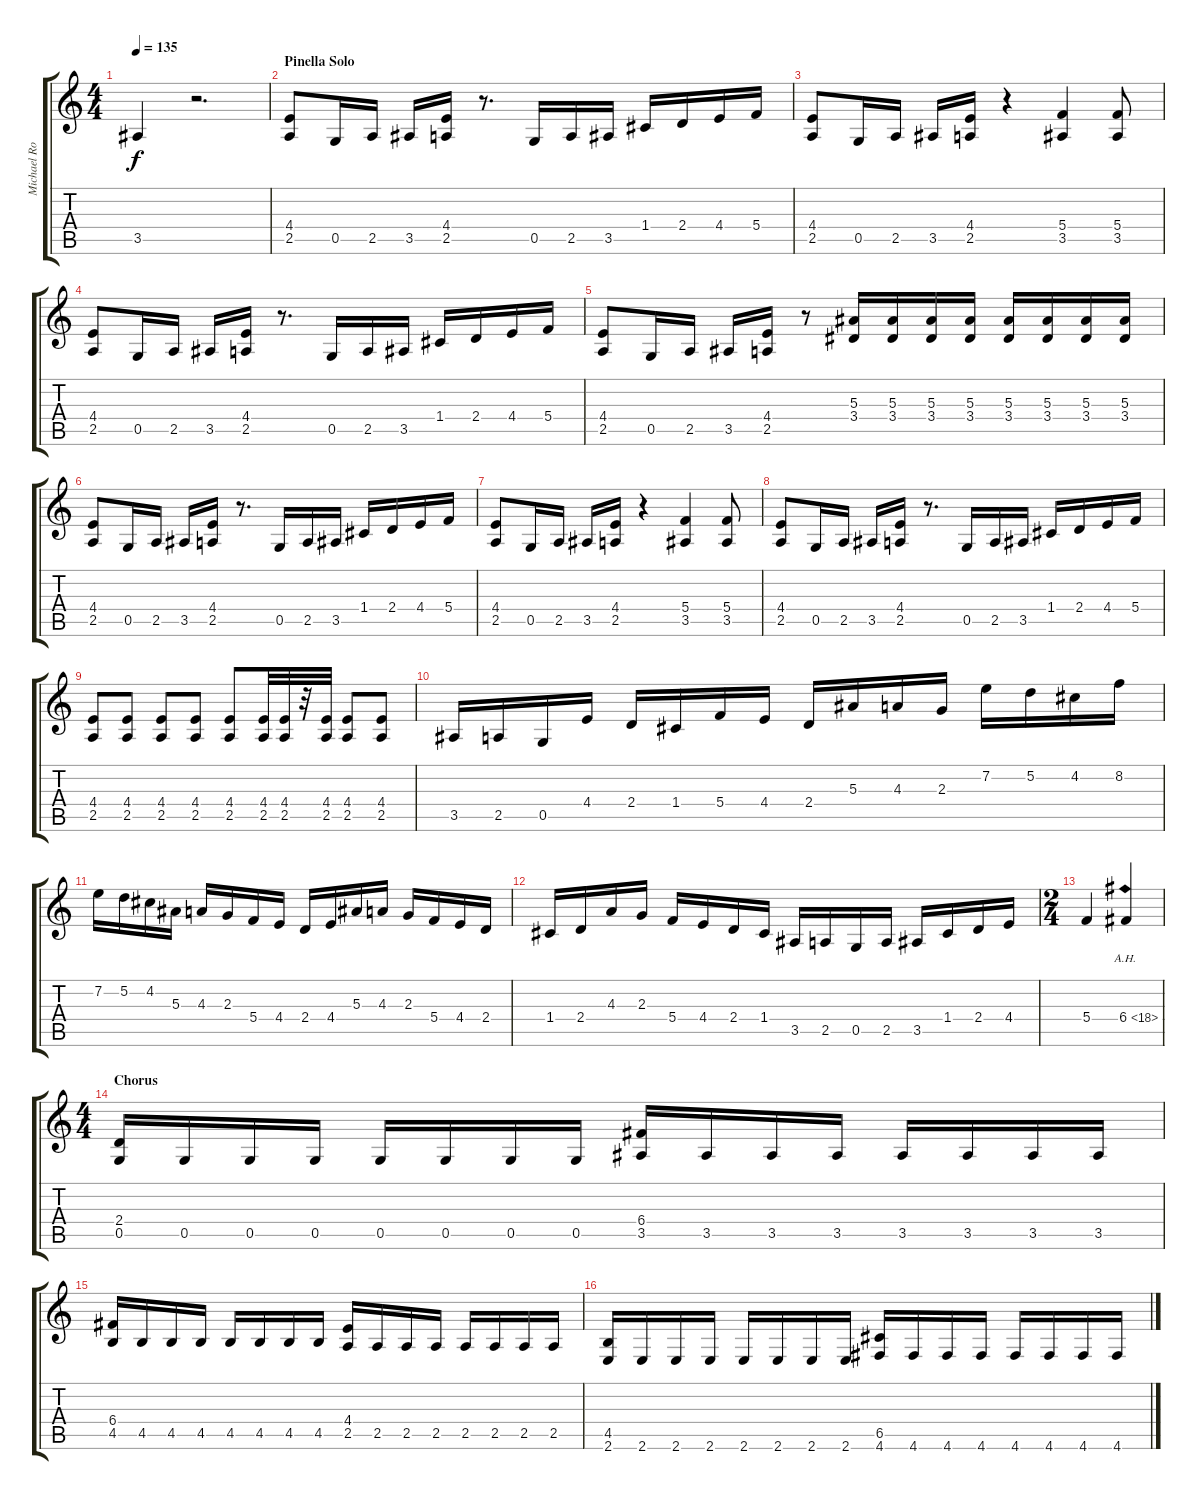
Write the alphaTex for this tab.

\track ("Michael Romeo Lead" "Michael Ro") {instrument distortionguitar}
\staff {score tabs}
\tuning (D4 A3 F3 C3 G2 D2) {hide}
\ts (4 4)
\tempo 135
\clef g2
\ks c
3.5.4{dy f} r.2{d} |
\section ("" "Pinella Solo")
(4.4 2.5).8 0.5.16 2.5.16 3.5.16 (4.4 2.5).16 r.8{d} 0.5.16 2.5.16 3.5.16 1.4.16 2.4.16 4.4.16 5.4.16 |
(4.4 2.5).8 0.5.16 2.5.16 3.5.16 (4.4 2.5).16 r.4 (5.4 3.5).4 (5.4 3.5).8 |
(4.4 2.5).8 0.5.16 2.5.16 3.5.16 (4.4 2.5).16 r.8{d} 0.5.16 2.5.16 3.5.16 1.4.16 2.4.16 4.4.16 5.4.16 |
(4.4 2.5).8 0.5.16 2.5.16 3.5.16 (4.4 2.5).16 r.8 (5.3 3.4).16 (5.3 3.4).16 (5.3 3.4).16 (5.3 3.4).16 (5.3 3.4).16 (5.3 3.4).16 (5.3 3.4).16 (5.3 3.4).16 |
(4.4 2.5).8 0.5.16 2.5.16 3.5.16 (4.4 2.5).16 r.8{d} 0.5.16 2.5.16 3.5.16 1.4.16 2.4.16 4.4.16 5.4.16 |
(4.4 2.5).8 0.5.16 2.5.16 3.5.16 (4.4 2.5).16 r.4 (5.4 3.5).4 (5.4 3.5).8 |
(4.4 2.5).8 0.5.16 2.5.16 3.5.16 (4.4 2.5).16 r.8{d} 0.5.16 2.5.16 3.5.16 1.4.16 2.4.16 4.4.16 5.4.16 |
(4.4 2.5).8 (4.4 2.5).8 (4.4 2.5).8 (4.4 2.5).8 (4.4 2.5).8 (4.4 2.5).32 (4.4 2.5).32 r.32 (4.4 2.5).32 (4.4 2.5).8 (4.4 2.5).8 |
3.5.16 2.5.16 0.5.16 4.4.16 2.4.16 1.4.16 5.4.16 4.4.16 2.4.16 5.3.16 4.3.16 2.3.16 7.2.16 5.2.16 4.2.16 8.2.16 |
7.2.16 5.2.16 4.2.16 5.3.16 4.3.16 2.3.16 5.4.16 4.4.16 2.4.16 4.4.16 5.3.16 4.3.16 2.3.16 5.4.16 4.4.16 2.4.16 |
1.4.16 2.4.16 4.3.16 2.3.16 5.4.16 4.4.16 2.4.16 1.4.16 3.5.16 2.5.16 0.5.16 2.5.16 3.5.16 1.4.16 2.4.16 4.4.16 |
\ts (2 4)
5.4.4 6.4{ah 12}.4 |
\ts (4 4)
\section ("" "Chorus")
(2.4 0.5).16 0.5.16 0.5.16 0.5.16 0.5.16 0.5.16 0.5.16 0.5.16 (6.4 3.5).16 3.5.16 3.5.16 3.5.16 3.5.16 3.5.16 3.5.16 3.5.16 |
(6.4 4.5).16 4.5.16 4.5.16 4.5.16 4.5.16 4.5.16 4.5.16 4.5.16 (4.4 2.5).16 2.5.16 2.5.16 2.5.16 2.5.16 2.5.16 2.5.16 2.5.16 |
(4.5 2.6).16 2.6.16 2.6.16 2.6.16 2.6.16 2.6.16 2.6.16 2.6.16 (6.5 4.6).16 4.6.16 4.6.16 4.6.16 4.6.16 4.6.16 4.6.16 4.6.16
